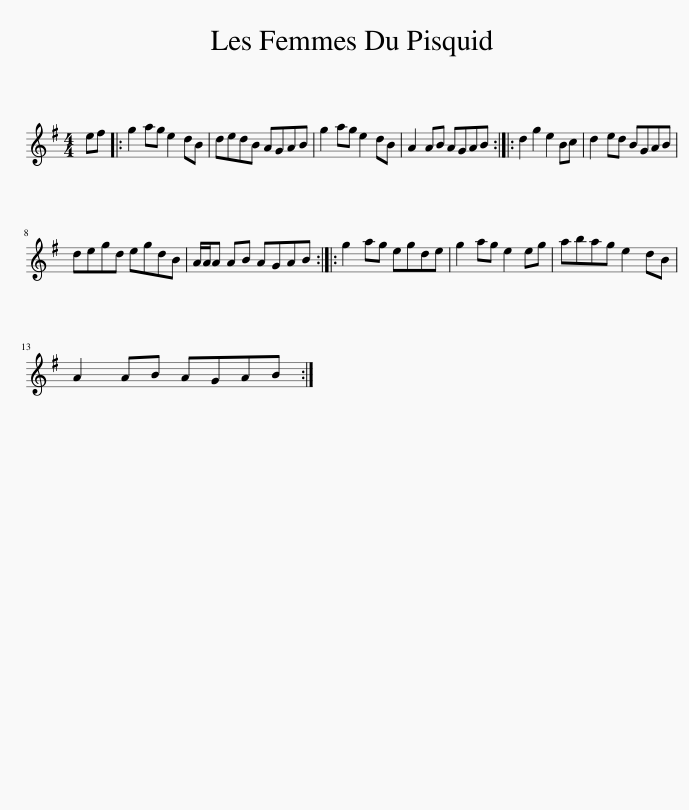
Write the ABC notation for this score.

X:1
L:1/8
M:4/4
I:linebreak $
K:G
V:1 treble
V:1
 ef |: g2 ag e2 dB | dedB AGAB | g2 ag e2 dB | A2 AB AGAB :: %5
 d2 g2 e2 Bc | d2 ed BGAB |$ degd egdB | A/A/A AB AGAB :: g2 ag egde | %10
 g2 ag e2 eg | abag e2 dB |$ A2 AB AGAB :| %13
